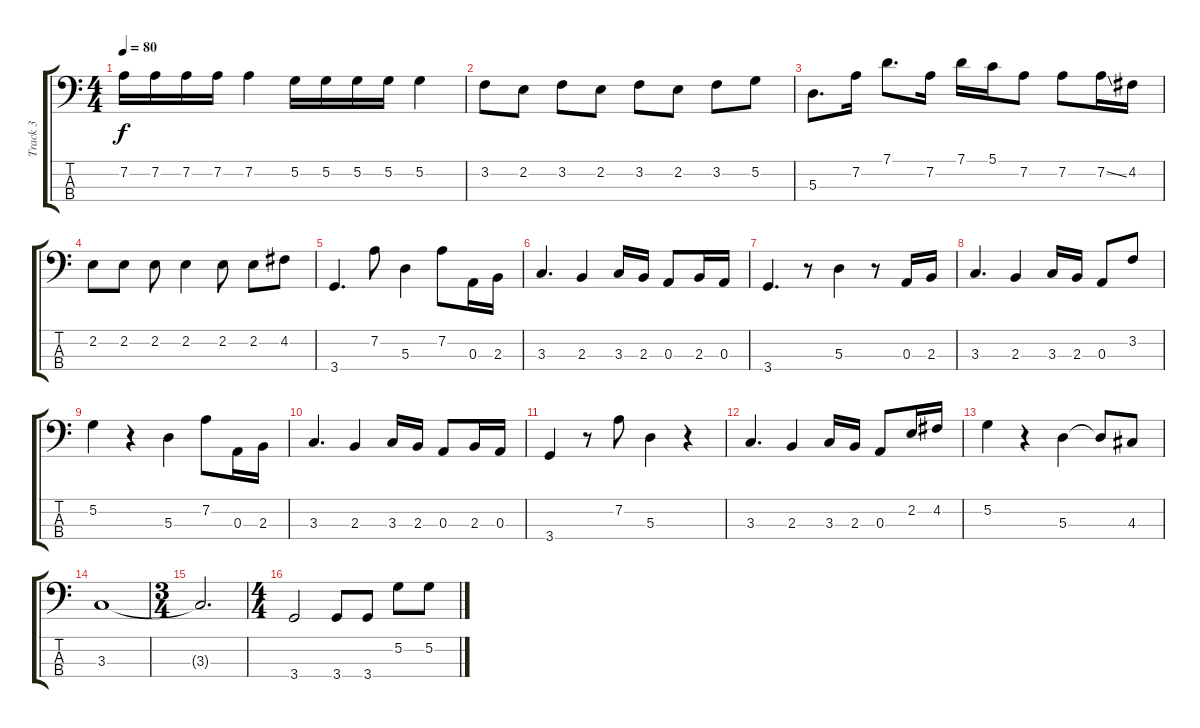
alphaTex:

\track ("Track 3" "Track 3") {instrument electricbassfinger}
\staff {score tabs}
\tuning (G2 D2 A1 E1) {hide}
\ts (4 4)
\tempo 80
\clef f4
\ks c
7.2.16{dy f} 7.2.16 7.2.16 7.2.16 7.2.4 5.2.16 5.2.16 5.2.16 5.2.16 5.2.4 |
3.2.8 2.2.8 3.2.8 2.2.8 3.2.8 2.2.8 3.2.8 5.2.8 |
5.3.8{d} 7.2.16 7.1.8{d} 7.2.16 7.1.16 5.1.16 7.2.8 7.2.8 7.2{ss}.16 4.2.16 |
2.2.8 2.2.8 2.2.8 2.2.4 2.2.8 2.2.8 4.2.8 |
3.4.4{d} 7.2.8 5.3.4 7.2.8 0.3.16 2.3.16 |
3.3.4{d} 2.3.4 3.3.16 2.3.16 0.3.8 2.3.16 0.3.16 |
3.4.4{d} r.8 5.3.4 r.8 0.3.16 2.3.16 |
3.3.4{d} 2.3.4 3.3.16 2.3.16 0.3.8 3.2.8 |
5.2.4 r.4 5.3.4 7.2.8 0.3.16 2.3.16 |
3.3.4{d} 2.3.4 3.3.16 2.3.16 0.3.8 2.3.16 0.3.16 |
3.4.4 r.8 7.2.8 5.3.4 r.4 |
3.3.4{d} 2.3.4 3.3.16 2.3.16 0.3.8 2.2.16 4.2.16 |
5.2.4 r.4 5.3.4 5.3{t}.8 4.3.8 |
3.3.1 |
\ts (3 4)
3.3{t}.2{d} |
\ts (4 4)
3.4.2 3.4.8 3.4.8 5.2.8 5.2.8
